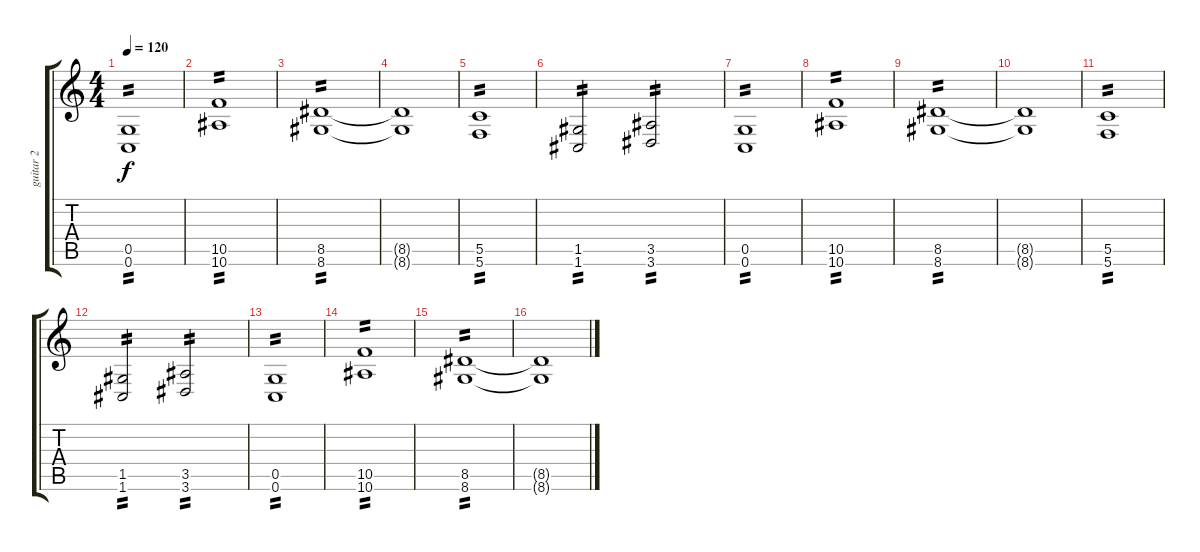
\track ("guitar 2" "guitar 2") {instrument overdrivenguitar}
\staff {score tabs}
\tuning (D4 A3 F3 C3 G2 C2) {hide}
\ts (4 4)
\tempo 120
\clef g2
\ks c
(0.5 0.6).1{tp 2 dy f} |
(10.5 10.6).1{tp 2} |
(8.5 8.6).1{tp 2} |
(8.5{t} 8.6{t}).1 |
(5.5 5.6).1{tp 2} |
(1.5 1.6).2{tp 2} (3.5 3.6).2{tp 2} |
(0.5 0.6).1{tp 2} |
(10.5 10.6).1{tp 2} |
(8.5 8.6).1{tp 2} |
(8.5{t} 8.6{t}).1 |
(5.5 5.6).1{tp 2} |
(1.5 1.6).2{tp 2} (3.5 3.6).2{tp 2} |
(0.5 0.6).1{tp 2} |
(10.5 10.6).1{tp 2} |
(8.5 8.6).1{tp 2} |
(8.5{t} 8.6{t}).1
